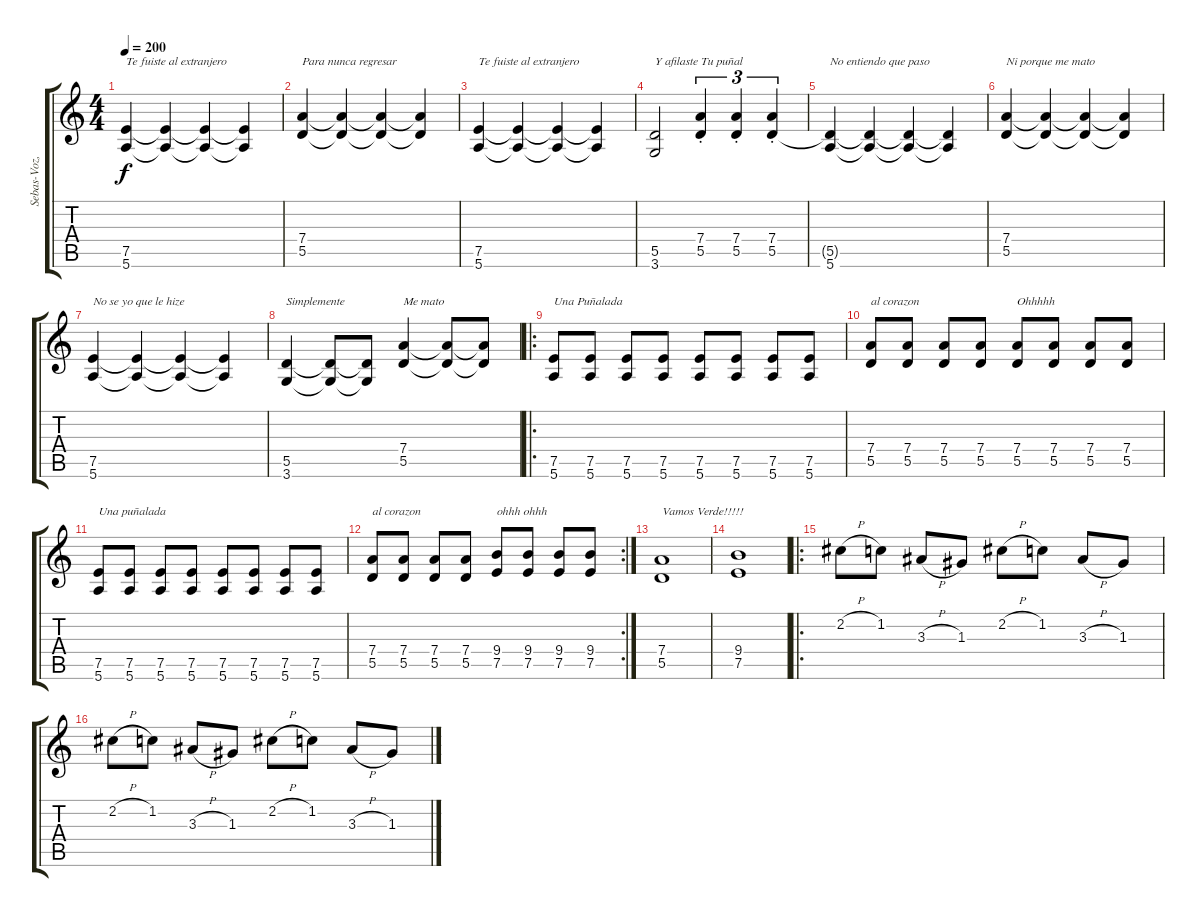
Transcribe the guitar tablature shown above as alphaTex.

\track ("Sebas-Voz, Guitarra Lider" "Sebas-Voz,") {instrument distortionguitar}
\staff {score tabs}
\tuning (E4 B3 G3 D3 A2 E2) {hide}
\ts (4 4)
\tempo 200
\clef g2
\ks c
(7.5 5.6).4{txt "Te fuiste al extranjero" dy f} (7.5{t} 5.6{t}).4 (7.5{t} 5.6{t}).4 (7.5{t} 5.6{t}).4 |
(7.4 5.5).4{txt "Para nunca regresar"} (7.4{t} 5.5{t}).4 (7.4{t} 5.5{t}).4 (7.4{t} 5.5{t}).4 |
(7.5 5.6).4{txt "Te fuiste al extranjero"} (7.5{t} 5.6{t}).4 (7.5{t} 5.6{t}).4 (7.5{t} 5.6{t}).4 |
(5.5 3.6).2{txt "Y afilaste"} (7.4{st} 5.5{st}).4{tu (3 2) txt "Tu puñal"} (7.4{st} 5.5{st}).4{tu (3 2)} (7.4{st} 5.5{st}).4{tu (3 2)} |
(5.5{t} 5.6).4{txt "No entiendo que paso"} (5.5{t} 5.6{t}).4 (5.5{t} 5.6{t}).4 (5.5{t} 5.6{t}).4 |
(7.4 5.5).4{txt "Ni porque me mato"} (7.4{t} 5.5{t}).4 (7.4{t} 5.5{t}).4 (7.4{t} 5.5{t}).4 |
(7.5 5.6).4{txt "No se yo que le hize"} (7.5{t} 5.6{t}).4 (7.5{t} 5.6{t}).4 (7.5{t} 5.6{t}).4 |
(5.5 3.6).4{txt "Simplemente"} (5.5{t} 3.6{t}).8 (5.5{t} 3.6{t}).8 (7.4 5.5).4{txt "Me mato"} (7.4{t} 5.5{t}).8 (7.4{t} 5.5{t}).8 |
\ro
(7.5 5.6).8{txt "Una Puñalada"} (7.5 5.6).8 (7.5 5.6).8 (7.5 5.6).8 (7.5 5.6).8 (7.5 5.6).8 (7.5 5.6).8 (7.5 5.6).8 |
(7.4 5.5).8{txt "al corazon"} (7.4 5.5).8 (7.4 5.5).8 (7.4 5.5).8 (7.4 5.5).8{txt "Ohhhhh"} (7.4 5.5).8 (7.4 5.5).8 (7.4 5.5).8 |
(7.5 5.6).8{txt "Una puñalada"} (7.5 5.6).8 (7.5 5.6).8 (7.5 5.6).8 (7.5 5.6).8 (7.5 5.6).8 (7.5 5.6).8 (7.5 5.6).8 |
\rc 2
(7.4 5.5).8{txt "al corazon"} (7.4 5.5).8 (7.4 5.5).8 (7.4 5.5).8 (9.4 7.5).8{txt "ohhh ohhh"} (9.4 7.5).8 (9.4 7.5).8 (9.4 7.5).8 |
(7.4 5.5).1{txt "Vamos Verde!!!!!"} |
(9.4 7.5).1 |
\ro
2.2{h}.8 1.2.8 3.3{h}.8 1.3.8 2.2{h}.8 1.2.8 3.3{h}.8 1.3.8 |
2.2{h}.8 1.2.8 3.3{h}.8 1.3.8 2.2{h}.8 1.2.8 3.3{h}.8 1.3.8
